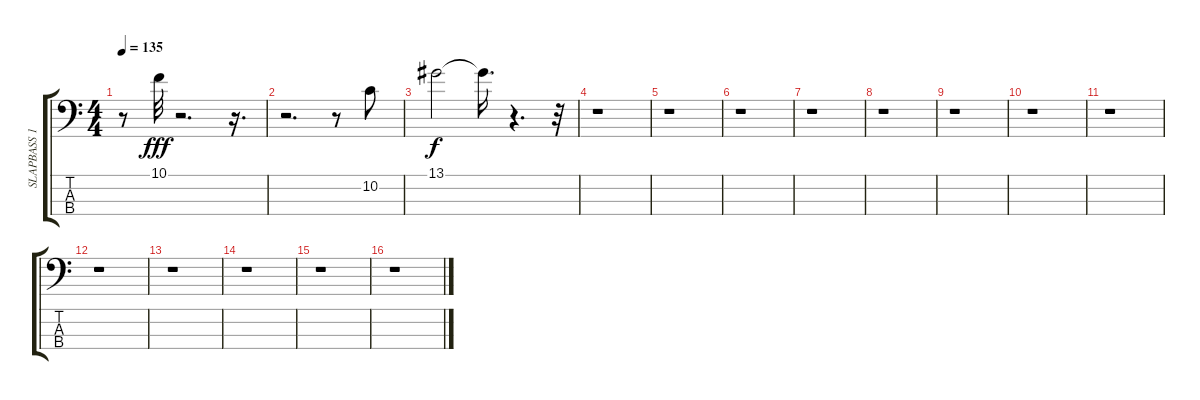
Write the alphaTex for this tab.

\track ("SLAPBASS 1" "SLAPBASS 1") {instrument slapbass1}
\staff {score tabs}
\tuning (G2 D2 A1 E1) {hide}
\ts (4 4)
\tempo 135
\clef f4
\ks c
r.8{dy f} 10.1.32{dy fff} r.2{d} r.16{d} |
r.2{d} r.8 10.2.8 |
13.1.2{dy f} 13.1{t}.16{d} r.4{d} r.32 |
r.1 |
r.1 |
r.1 |
r.1 |
r.1 |
r.1 |
r.1 |
r.1 |
r.1 |
r.1 |
r.1 |
r.1 |
r.1
